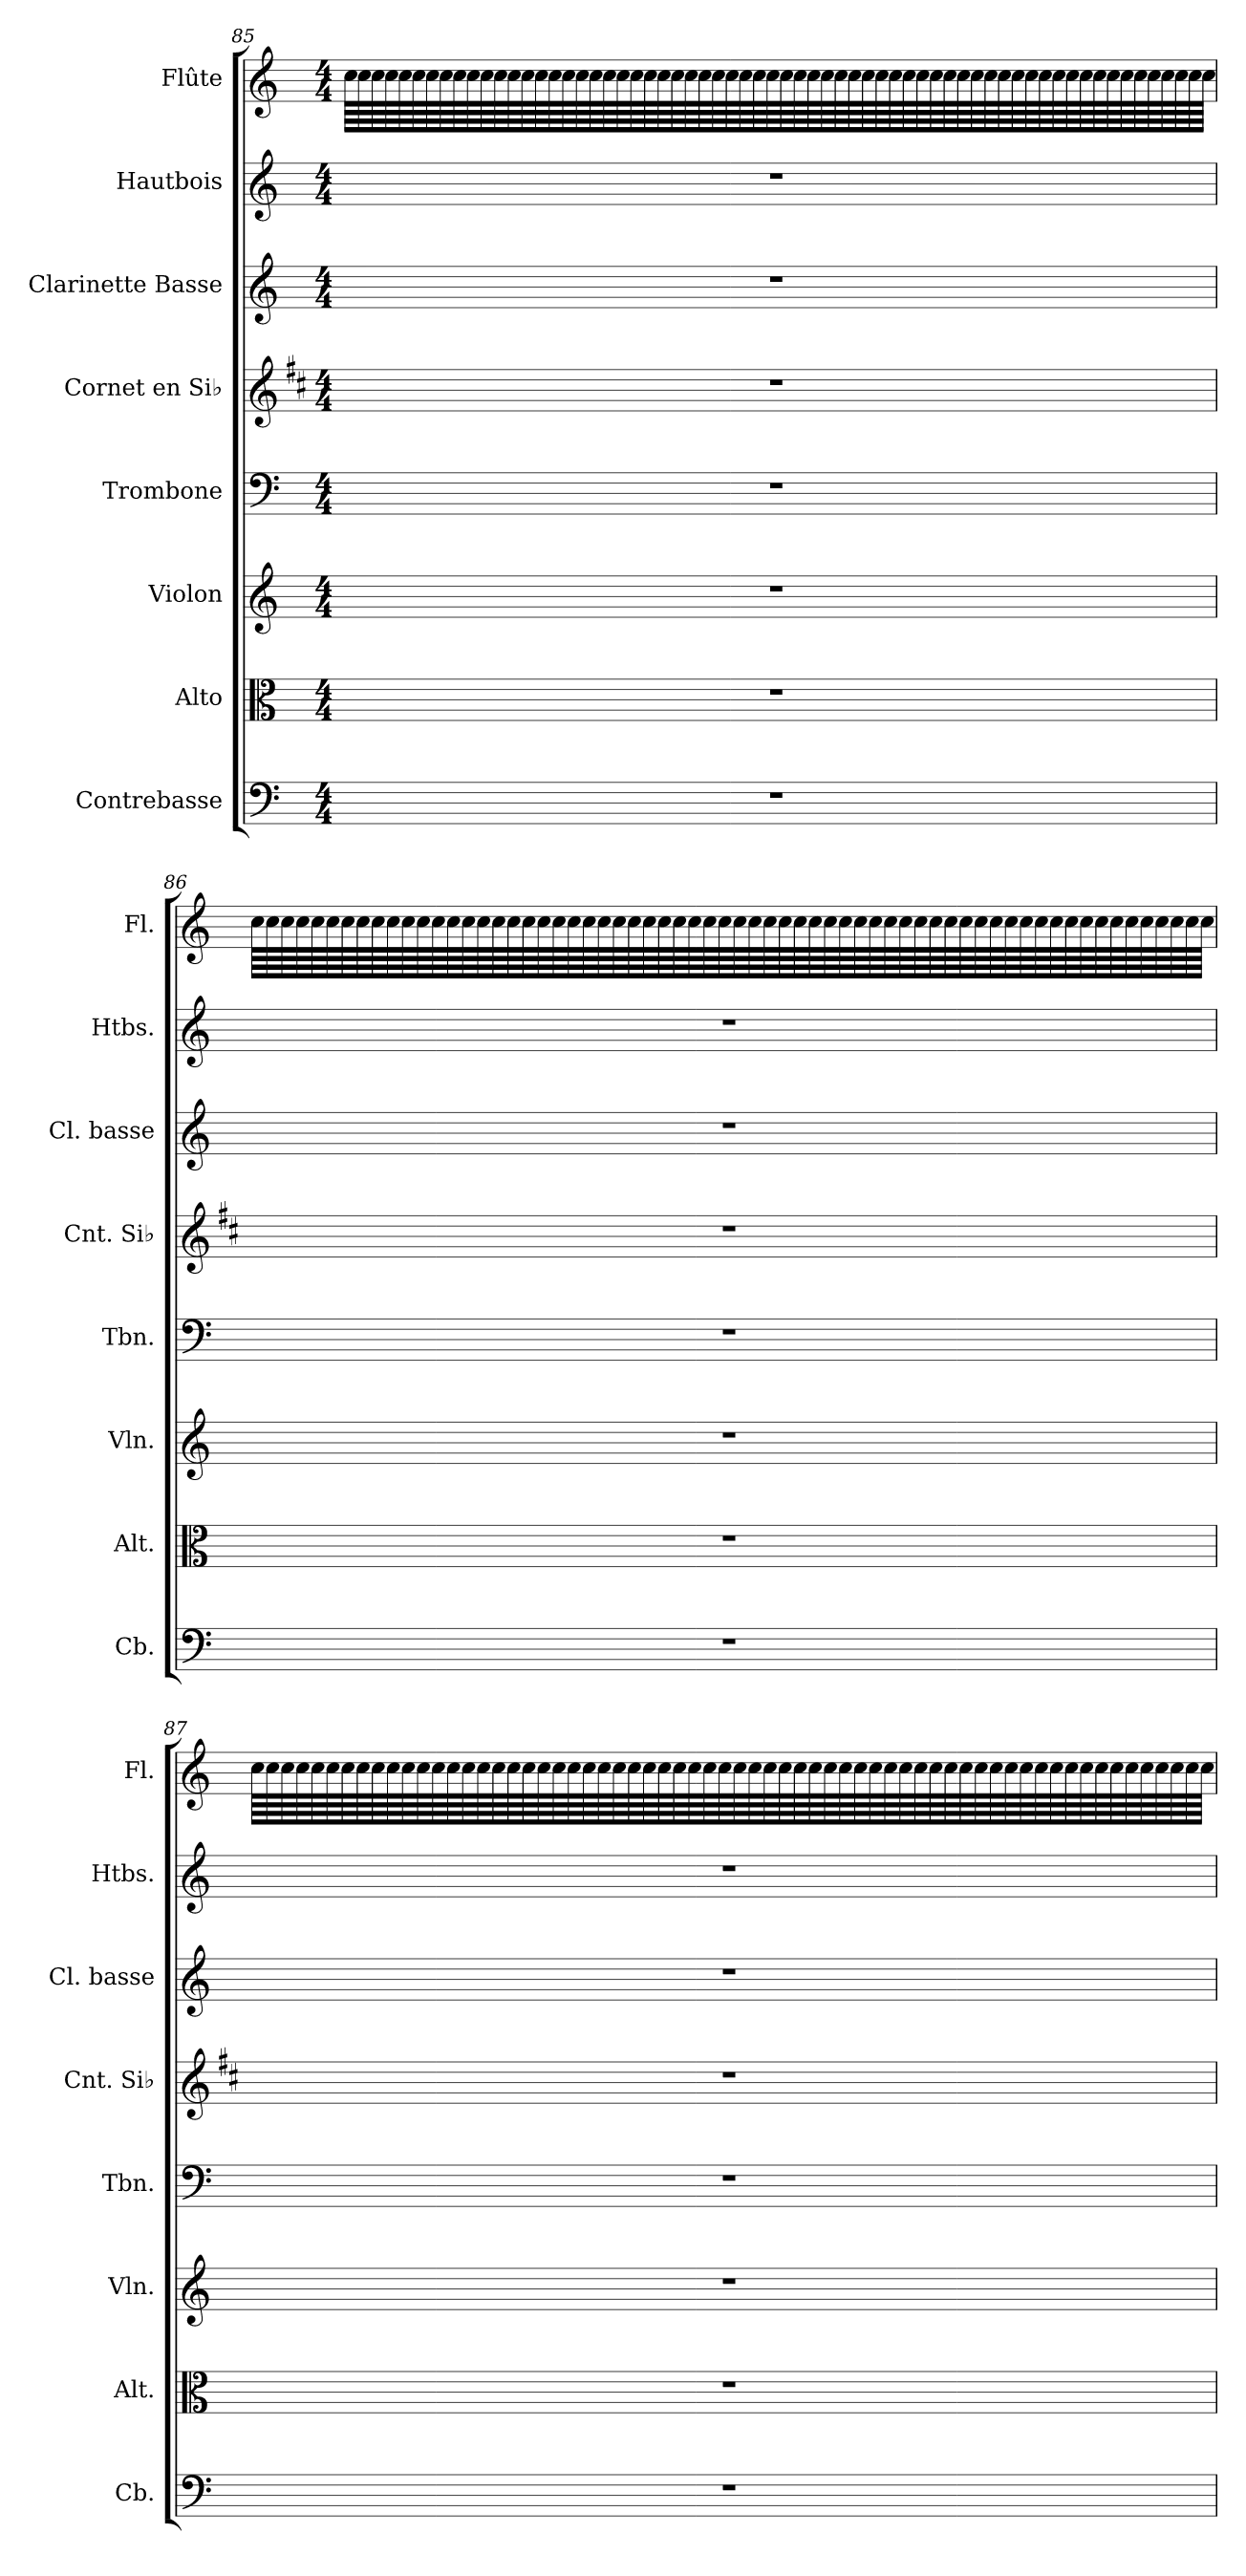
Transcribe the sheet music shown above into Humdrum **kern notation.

**kern	**kern	**kern	**kern	**kern	**kern	**kern	**kern
*part8	*part7	*part6	*part5	*part4	*part3	*part2	*part1
*staff8	*staff7	*staff6	*staff5	*staff4	*staff3	*staff2	*staff1
*I"Contrebasse	*I"Alto	*I"Violon	*I"Trombone	*I"Cornet en Si♭	*I"Clarinette Basse	*I"Hautbois	*I"Flûte
*I'Cb.	*I'Alt.	*I'Vln.	*I'Tbn.	*I'Cnt. Si♭	*I'Cl. basse	*I'Htbs.	*I'Fl.
!!LO:PB:g=z
*clefF4	*clefC3	*clefG2	*clefF4	*clefG2	*clefG2	*clefG2	*clefG2
*ITrd7c12	*	*	*	*ITrd1c2	*ITrd8c14	*	*
*k[]	*k[]	*k[]	*k[]	*k[]	*k[]	*k[]	*k[]
*M4/4	*M4/4	*M4/4	*M4/4	*M4/4	*M4/4	*M4/4	*M4/4
=85	=85	=85	=85	=85	=85	=85	=85
1r	1r	1r	1r	1r	1r	1r	64cc\LLLL
.	.	.	.	.	.	.	64cc\
.	.	.	.	.	.	.	64cc\
.	.	.	.	.	.	.	64cc\
.	.	.	.	.	.	.	64cc\
.	.	.	.	.	.	.	64cc\
.	.	.	.	.	.	.	64cc\
.	.	.	.	.	.	.	64cc\
.	.	.	.	.	.	.	64cc\
.	.	.	.	.	.	.	64cc\
.	.	.	.	.	.	.	64cc\
.	.	.	.	.	.	.	64cc\
.	.	.	.	.	.	.	64cc\
.	.	.	.	.	.	.	64cc\
.	.	.	.	.	.	.	64cc\
.	.	.	.	.	.	.	64cc\
.	.	.	.	.	.	.	64cc\
.	.	.	.	.	.	.	64cc\
.	.	.	.	.	.	.	64cc\
.	.	.	.	.	.	.	64cc\
.	.	.	.	.	.	.	64cc\
.	.	.	.	.	.	.	64cc\
.	.	.	.	.	.	.	64cc\
.	.	.	.	.	.	.	64cc\
.	.	.	.	.	.	.	64cc\
.	.	.	.	.	.	.	64cc\
.	.	.	.	.	.	.	64cc\
.	.	.	.	.	.	.	64cc\
.	.	.	.	.	.	.	64cc\
.	.	.	.	.	.	.	64cc\
.	.	.	.	.	.	.	64cc\
.	.	.	.	.	.	.	64cc\
.	.	.	.	.	.	.	64cc\
.	.	.	.	.	.	.	64cc\
.	.	.	.	.	.	.	64cc\
.	.	.	.	.	.	.	64cc\
.	.	.	.	.	.	.	64cc\
.	.	.	.	.	.	.	64cc\
.	.	.	.	.	.	.	64cc\
.	.	.	.	.	.	.	64cc\
.	.	.	.	.	.	.	64cc\
.	.	.	.	.	.	.	64cc\
.	.	.	.	.	.	.	64cc\
.	.	.	.	.	.	.	64cc\
.	.	.	.	.	.	.	64cc\
.	.	.	.	.	.	.	64cc\
.	.	.	.	.	.	.	64cc\
.	.	.	.	.	.	.	64cc\
.	.	.	.	.	.	.	64cc\
.	.	.	.	.	.	.	64cc\
.	.	.	.	.	.	.	64cc\
.	.	.	.	.	.	.	64cc\
.	.	.	.	.	.	.	64cc\
.	.	.	.	.	.	.	64cc\
.	.	.	.	.	.	.	64cc\
.	.	.	.	.	.	.	64cc\
.	.	.	.	.	.	.	64cc\
.	.	.	.	.	.	.	64cc\
.	.	.	.	.	.	.	64cc\
.	.	.	.	.	.	.	64cc\
.	.	.	.	.	.	.	64cc\
.	.	.	.	.	.	.	64cc\
.	.	.	.	.	.	.	64cc\
.	.	.	.	.	.	.	64cc\JJJJ
!!LO:PB:g=z
=86	=86	=86	=86	=86	=86	=86	=86
1r	1r	1r	1r	1r	1r	1r	64cc\LLLL
.	.	.	.	.	.	.	64cc\
.	.	.	.	.	.	.	64cc\
.	.	.	.	.	.	.	64cc\
.	.	.	.	.	.	.	64cc\
.	.	.	.	.	.	.	64cc\
.	.	.	.	.	.	.	64cc\
.	.	.	.	.	.	.	64cc\
.	.	.	.	.	.	.	64cc\
.	.	.	.	.	.	.	64cc\
.	.	.	.	.	.	.	64cc\
.	.	.	.	.	.	.	64cc\
.	.	.	.	.	.	.	64cc\
.	.	.	.	.	.	.	64cc\
.	.	.	.	.	.	.	64cc\
.	.	.	.	.	.	.	64cc\
.	.	.	.	.	.	.	64cc\
.	.	.	.	.	.	.	64cc\
.	.	.	.	.	.	.	64cc\
.	.	.	.	.	.	.	64cc\
.	.	.	.	.	.	.	64cc\
.	.	.	.	.	.	.	64cc\
.	.	.	.	.	.	.	64cc\
.	.	.	.	.	.	.	64cc\
.	.	.	.	.	.	.	64cc\
.	.	.	.	.	.	.	64cc\
.	.	.	.	.	.	.	64cc\
.	.	.	.	.	.	.	64cc\
.	.	.	.	.	.	.	64cc\
.	.	.	.	.	.	.	64cc\
.	.	.	.	.	.	.	64cc\
.	.	.	.	.	.	.	64cc\
.	.	.	.	.	.	.	64cc\
.	.	.	.	.	.	.	64cc\
.	.	.	.	.	.	.	64cc\
.	.	.	.	.	.	.	64cc\
.	.	.	.	.	.	.	64cc\
.	.	.	.	.	.	.	64cc\
.	.	.	.	.	.	.	64cc\
.	.	.	.	.	.	.	64cc\
.	.	.	.	.	.	.	64cc\
.	.	.	.	.	.	.	64cc\
.	.	.	.	.	.	.	64cc\
.	.	.	.	.	.	.	64cc\
.	.	.	.	.	.	.	64cc\
.	.	.	.	.	.	.	64cc\
.	.	.	.	.	.	.	64cc\
.	.	.	.	.	.	.	64cc\
.	.	.	.	.	.	.	64cc\
.	.	.	.	.	.	.	64cc\
.	.	.	.	.	.	.	64cc\
.	.	.	.	.	.	.	64cc\
.	.	.	.	.	.	.	64cc\
.	.	.	.	.	.	.	64cc\
.	.	.	.	.	.	.	64cc\
.	.	.	.	.	.	.	64cc\
.	.	.	.	.	.	.	64cc\
.	.	.	.	.	.	.	64cc\
.	.	.	.	.	.	.	64cc\
.	.	.	.	.	.	.	64cc\
.	.	.	.	.	.	.	64cc\
.	.	.	.	.	.	.	64cc\
.	.	.	.	.	.	.	64cc\
.	.	.	.	.	.	.	64cc\JJJJ
!!LO:PB:g=z
=87	=87	=87	=87	=87	=87	=87	=87
1r	1r	1r	1r	1r	1r	1r	64cc\LLLL
.	.	.	.	.	.	.	64cc\
.	.	.	.	.	.	.	64cc\
.	.	.	.	.	.	.	64cc\
.	.	.	.	.	.	.	64cc\
.	.	.	.	.	.	.	64cc\
.	.	.	.	.	.	.	64cc\
.	.	.	.	.	.	.	64cc\
.	.	.	.	.	.	.	64cc\
.	.	.	.	.	.	.	64cc\
.	.	.	.	.	.	.	64cc\
.	.	.	.	.	.	.	64cc\
.	.	.	.	.	.	.	64cc\
.	.	.	.	.	.	.	64cc\
.	.	.	.	.	.	.	64cc\
.	.	.	.	.	.	.	64cc\
.	.	.	.	.	.	.	64cc\
.	.	.	.	.	.	.	64cc\
.	.	.	.	.	.	.	64cc\
.	.	.	.	.	.	.	64cc\
.	.	.	.	.	.	.	64cc\
.	.	.	.	.	.	.	64cc\
.	.	.	.	.	.	.	64cc\
.	.	.	.	.	.	.	64cc\
.	.	.	.	.	.	.	64cc\
.	.	.	.	.	.	.	64cc\
.	.	.	.	.	.	.	64cc\
.	.	.	.	.	.	.	64cc\
.	.	.	.	.	.	.	64cc\
.	.	.	.	.	.	.	64cc\
.	.	.	.	.	.	.	64cc\
.	.	.	.	.	.	.	64cc\
.	.	.	.	.	.	.	64cc\
.	.	.	.	.	.	.	64cc\
.	.	.	.	.	.	.	64cc\
.	.	.	.	.	.	.	64cc\
.	.	.	.	.	.	.	64cc\
.	.	.	.	.	.	.	64cc\
.	.	.	.	.	.	.	64cc\
.	.	.	.	.	.	.	64cc\
.	.	.	.	.	.	.	64cc\
.	.	.	.	.	.	.	64cc\
.	.	.	.	.	.	.	64cc\
.	.	.	.	.	.	.	64cc\
.	.	.	.	.	.	.	64cc\
.	.	.	.	.	.	.	64cc\
.	.	.	.	.	.	.	64cc\
.	.	.	.	.	.	.	64cc\
.	.	.	.	.	.	.	64cc\
.	.	.	.	.	.	.	64cc\
.	.	.	.	.	.	.	64cc\
.	.	.	.	.	.	.	64cc\
.	.	.	.	.	.	.	64cc\
.	.	.	.	.	.	.	64cc\
.	.	.	.	.	.	.	64cc\
.	.	.	.	.	.	.	64cc\
.	.	.	.	.	.	.	64cc\
.	.	.	.	.	.	.	64cc\
.	.	.	.	.	.	.	64cc\
.	.	.	.	.	.	.	64cc\
.	.	.	.	.	.	.	64cc\
.	.	.	.	.	.	.	64cc\
.	.	.	.	.	.	.	64cc\
.	.	.	.	.	.	.	64cc\JJJJ
=	=	=	=	=	=	=	=
*-	*-	*-	*-	*-	*-	*-	*-
